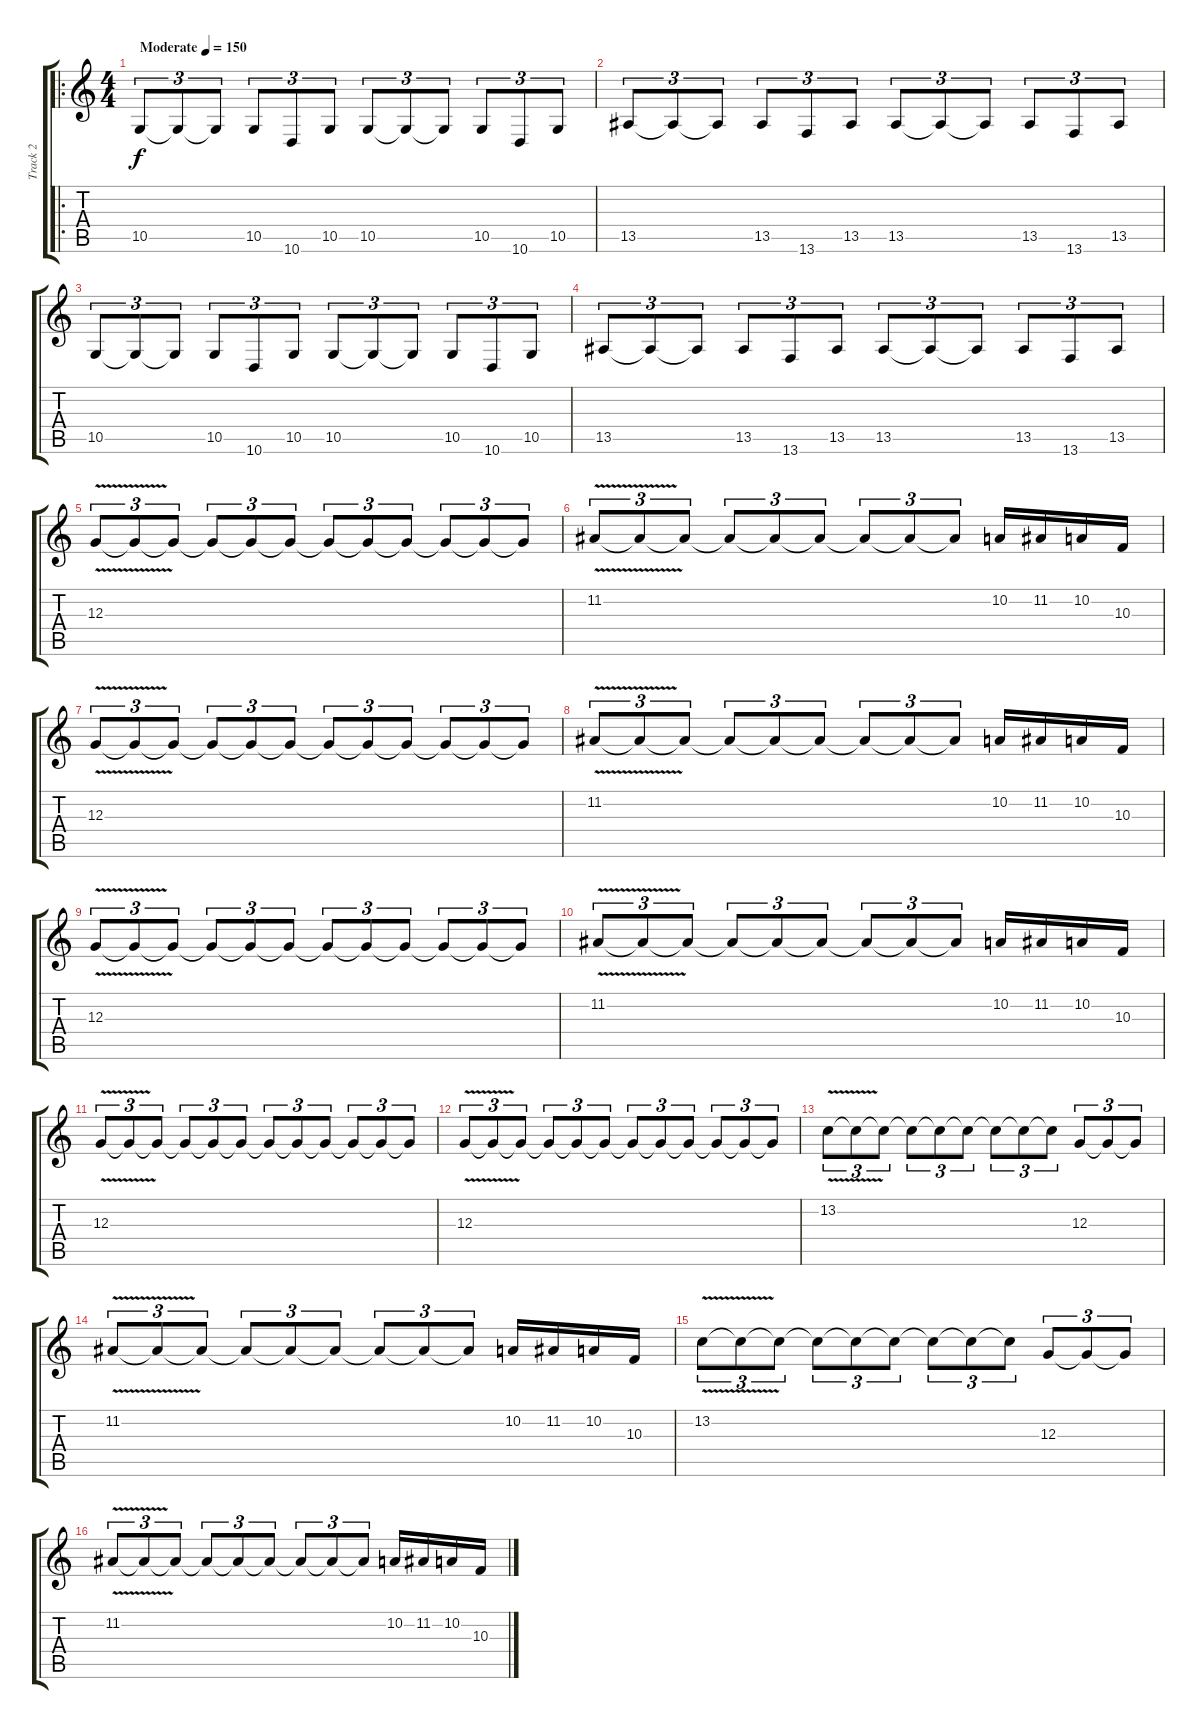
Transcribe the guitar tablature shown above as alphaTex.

\track ("Track 2" "Track 2") {instrument lead5charang}
\staff {score tabs}
\tuning (E4 B3 G3 D3 A2 E2) {hide}
\ro
\ts (4 4)
\tempo (150 "Moderate")
\clef g2
\ks c
10.5.8{tu (3 2) dy f instrument lead5charang} 10.5{t}.8{tu (3 2)} 10.5{t}.8{tu (3 2)} 10.5.8{tu (3 2)} 10.6.8{tu (3 2)} 10.5.8{tu (3 2)} 10.5.8{tu (3 2)} 10.5{t}.8{tu (3 2)} 10.5{t}.8{tu (3 2)} 10.5.8{tu (3 2)} 10.6.8{tu (3 2)} 10.5.8{tu (3 2)} |
13.5.8{tu (3 2)} 13.5{t}.8{tu (3 2)} 13.5{t}.8{tu (3 2)} 13.5.8{tu (3 2)} 13.6.8{tu (3 2)} 13.5.8{tu (3 2)} 13.5.8{tu (3 2)} 13.5{t}.8{tu (3 2)} 13.5{t}.8{tu (3 2)} 13.5.8{tu (3 2)} 13.6.8{tu (3 2)} 13.5.8{tu (3 2)} |
10.5.8{tu (3 2)} 10.5{t}.8{tu (3 2)} 10.5{t}.8{tu (3 2)} 10.5.8{tu (3 2)} 10.6.8{tu (3 2)} 10.5.8{tu (3 2)} 10.5.8{tu (3 2)} 10.5{t}.8{tu (3 2)} 10.5{t}.8{tu (3 2)} 10.5.8{tu (3 2)} 10.6.8{tu (3 2)} 10.5.8{tu (3 2)} |
13.5.8{tu (3 2)} 13.5{t}.8{tu (3 2)} 13.5{t}.8{tu (3 2)} 13.5.8{tu (3 2)} 13.6.8{tu (3 2)} 13.5.8{tu (3 2)} 13.5.8{tu (3 2)} 13.5{t}.8{tu (3 2)} 13.5{t}.8{tu (3 2)} 13.5.8{tu (3 2)} 13.6.8{tu (3 2)} 13.5.8{tu (3 2)} |
12.3{v}.8{tu (3 2)} 12.3{t}.8{tu (3 2)} 12.3{t}.8{tu (3 2)} 12.3{t}.8{tu (3 2)} 12.3{t}.8{tu (3 2)} 12.3{t}.8{tu (3 2)} 12.3{t}.8{tu (3 2)} 12.3{t}.8{tu (3 2)} 12.3{t}.8{tu (3 2)} 12.3{t}.8{tu (3 2)} 12.3{t}.8{tu (3 2)} 12.3{t}.8{tu (3 2)} |
11.2{v}.8{tu (3 2)} 11.2{t}.8{tu (3 2)} 11.2{t}.8{tu (3 2)} 11.2{t}.8{tu (3 2)} 11.2{t}.8{tu (3 2)} 11.2{t}.8{tu (3 2)} 11.2{t}.8{tu (3 2)} 11.2{t}.8{tu (3 2)} 11.2{t}.8{tu (3 2)} 10.2.16 11.2.16 10.2.16 10.3.16 |
12.3{v}.8{tu (3 2)} 12.3{t}.8{tu (3 2)} 12.3{t}.8{tu (3 2)} 12.3{t}.8{tu (3 2)} 12.3{t}.8{tu (3 2)} 12.3{t}.8{tu (3 2)} 12.3{t}.8{tu (3 2)} 12.3{t}.8{tu (3 2)} 12.3{t}.8{tu (3 2)} 12.3{t}.8{tu (3 2)} 12.3{t}.8{tu (3 2)} 12.3{t}.8{tu (3 2)} |
11.2{v}.8{tu (3 2)} 11.2{t}.8{tu (3 2)} 11.2{t}.8{tu (3 2)} 11.2{t}.8{tu (3 2)} 11.2{t}.8{tu (3 2)} 11.2{t}.8{tu (3 2)} 11.2{t}.8{tu (3 2)} 11.2{t}.8{tu (3 2)} 11.2{t}.8{tu (3 2)} 10.2.16 11.2.16 10.2.16 10.3.16 |
12.3{v}.8{tu (3 2)} 12.3{t}.8{tu (3 2)} 12.3{t}.8{tu (3 2)} 12.3{t}.8{tu (3 2)} 12.3{t}.8{tu (3 2)} 12.3{t}.8{tu (3 2)} 12.3{t}.8{tu (3 2)} 12.3{t}.8{tu (3 2)} 12.3{t}.8{tu (3 2)} 12.3{t}.8{tu (3 2)} 12.3{t}.8{tu (3 2)} 12.3{t}.8{tu (3 2)} |
11.2{v}.8{tu (3 2)} 11.2{t}.8{tu (3 2)} 11.2{t}.8{tu (3 2)} 11.2{t}.8{tu (3 2)} 11.2{t}.8{tu (3 2)} 11.2{t}.8{tu (3 2)} 11.2{t}.8{tu (3 2)} 11.2{t}.8{tu (3 2)} 11.2{t}.8{tu (3 2)} 10.2.16 11.2.16 10.2.16 10.3.16 |
12.3{v}.8{tu (3 2)} 12.3{t}.8{tu (3 2)} 12.3{t}.8{tu (3 2)} 12.3{t}.8{tu (3 2)} 12.3{t}.8{tu (3 2)} 12.3{t}.8{tu (3 2)} 12.3{t}.8{tu (3 2)} 12.3{t}.8{tu (3 2)} 12.3{t}.8{tu (3 2)} 12.3{t}.8{tu (3 2)} 12.3{t}.8{tu (3 2)} 12.3{t}.8{tu (3 2)} |
12.3{v}.8{tu (3 2)} 12.3{t}.8{tu (3 2)} 12.3{t}.8{tu (3 2)} 12.3{t}.8{tu (3 2)} 12.3{t}.8{tu (3 2)} 12.3{t}.8{tu (3 2)} 12.3{t}.8{tu (3 2)} 12.3{t}.8{tu (3 2)} 12.3{t}.8{tu (3 2)} 12.3{t}.8{tu (3 2)} 12.3{t}.8{tu (3 2)} 12.3{t}.8{tu (3 2)} |
13.2{v}.8{tu (3 2)} 13.2{t}.8{tu (3 2)} 13.2{t}.8{tu (3 2)} 13.2{t}.8{tu (3 2)} 13.2{t}.8{tu (3 2)} 13.2{t}.8{tu (3 2)} 13.2{t}.8{tu (3 2)} 13.2{t}.8{tu (3 2)} 13.2{t}.8{tu (3 2)} 12.3.8{tu (3 2)} 12.3{t}.8{tu (3 2)} 12.3{t}.8{tu (3 2)} |
11.2{v}.8{tu (3 2)} 11.2{t}.8{tu (3 2)} 11.2{t}.8{tu (3 2)} 11.2{t}.8{tu (3 2)} 11.2{t}.8{tu (3 2)} 11.2{t}.8{tu (3 2)} 11.2{t}.8{tu (3 2)} 11.2{t}.8{tu (3 2)} 11.2{t}.8{tu (3 2)} 10.2.16 11.2.16 10.2.16 10.3.16 |
13.2{v}.8{tu (3 2)} 13.2{t}.8{tu (3 2)} 13.2{t}.8{tu (3 2)} 13.2{t}.8{tu (3 2)} 13.2{t}.8{tu (3 2)} 13.2{t}.8{tu (3 2)} 13.2{t}.8{tu (3 2)} 13.2{t}.8{tu (3 2)} 13.2{t}.8{tu (3 2)} 12.3.8{tu (3 2)} 12.3{t}.8{tu (3 2)} 12.3{t}.8{tu (3 2)} |
11.2{v}.8{tu (3 2)} 11.2{t}.8{tu (3 2)} 11.2{t}.8{tu (3 2)} 11.2{t}.8{tu (3 2)} 11.2{t}.8{tu (3 2)} 11.2{t}.8{tu (3 2)} 11.2{t}.8{tu (3 2)} 11.2{t}.8{tu (3 2)} 11.2{t}.8{tu (3 2)} 10.2.16 11.2.16 10.2.16 10.3.16
